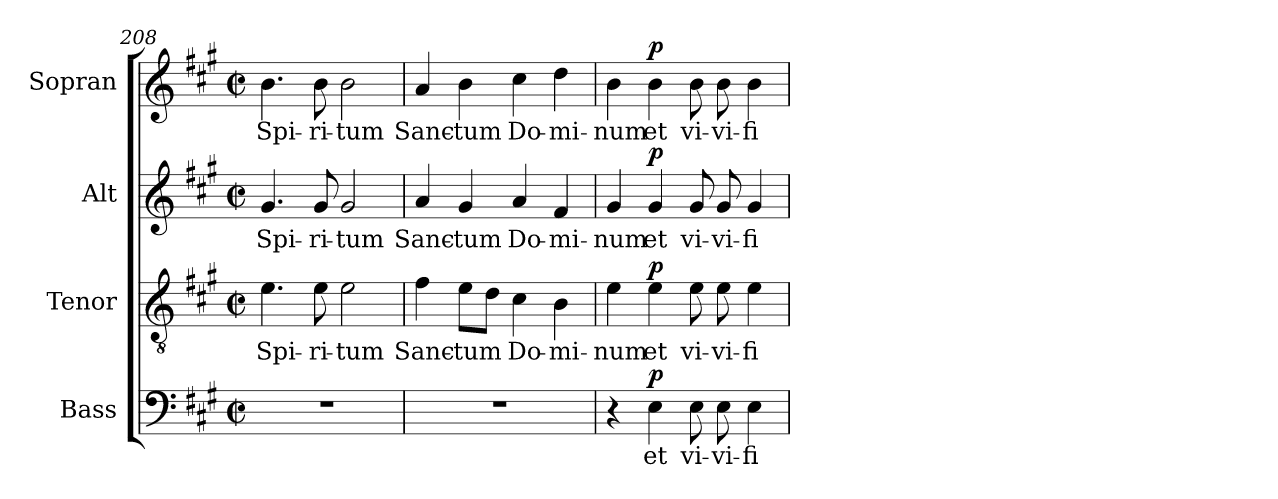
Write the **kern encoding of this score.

**kern	**text	**dynam	**kern	**text	**dynam	**kern	**text	**dynam	**kern	**text	**dynam
*part4	*part4	*part4	*part3	*part3	*part3	*part2	*part2	*part2	*part1	*part1	*part1
*staff4	*staff4	*staff4	*staff3	*staff3	*staff3	*staff2	*staff2	*staff2	*staff1	*staff1	*staff1
*I"Bass	*	*	*I"Tenor	*	*	*I"Alt	*	*	*I"Sopran	*	*
*I'B.	*	*	*I'T.	*	*	*I'A.	*	*	*I'S.	*	*
!!LO:PB:g=z
*clefF4	*	*	*clefGv2	*	*	*clefG2	*	*	*clefG2	*	*
*k[f#c#g#]	*	*	*k[f#c#g#]	*	*	*k[f#c#g#]	*	*	*k[f#c#g#]	*	*
*A:	*	*	*A:	*	*	*A:	*	*	*A:	*	*
*M2/2	*	*	*M2/2	*	*	*M2/2	*	*	*M2/2	*	*
*met(c|)	*	*	*met(c|)	*	*	*met(c|)	*	*	*met(c|)	*	*
=208	=208	=208	=208	=208	=208	=208	=208	=208	=208	=208	=208
!	!	!	!	!LO:LY:b	!	!	!LO:LY:b	!	!	!LO:LY:b	!
1r	.	.	4.e\	Spi-	.	4.g#/	Spi-	.	4.b\	Spi-	.
!	!	!	!	!LO:LY:b	!	!	!LO:LY:b	!	!	!LO:LY:b	!
.	.	.	8e\	-ri-	.	8g#/	-ri-	.	8b\	-ri-	.
!	!	!	!	!LO:LY:b	!	!	!LO:LY:b	!	!	!LO:LY:b	!
.	.	.	2e\	-tum	.	2g#/	-tum	.	2b\	-tum	.
=209	=209	=209	=209	=209	=209	=209	=209	=209	=209	=209	=209
!	!	!	!	!LO:LY:b	!	!	!LO:LY:b	!	!	!LO:LY:b	!
1r	.	.	4f#\	Sanc-	.	4a/	Sanc-	.	4a/	Sanc-	.
!	!	!	!	!LO:LY:b	!	!	!LO:LY:b	!	!	!LO:LY:b	!
.	.	.	8e\L	-tum	.	4g#/	-tum	.	4b\	-tum	.
.	.	.	8d\J	.	.	.	.	.	.	.	.
!	!	!	!	!LO:LY:b	!	!	!LO:LY:b	!	!	!LO:LY:b	!
.	.	.	4c#\	Do-	.	4a/	Do-	.	4cc#\	Do-	.
!	!	!	!	!LO:LY:b	!	!	!LO:LY:b	!	!	!LO:LY:b	!
.	.	.	4B\	-mi-	.	4f#/	-mi-	.	4dd\	-mi-	.
=210	=210	=210	=210	=210	=210	=210	=210	=210	=210	=210	=210
!	!	!	!	!LO:LY:b	!	!	!LO:LY:b	!	!	!LO:LY:b	!
4r	.	.	4e\	-num	.	4g#/	-num	.	4b\	-num	.
!	!LO:LY:b	!LO:DY:a	!	!LO:LY:b	!LO:DY:a	!	!LO:LY:b	!LO:DY:a	!	!LO:LY:b	!LO:DY:a
4E\	et	p	4e\	et	p	4g#/	et	p	4b\	et	p
!	!LO:LY:b	!	!	!LO:LY:b	!	!	!LO:LY:b	!	!	!LO:LY:b	!
8E\	vi-	.	8e\	vi-	.	8g#/	vi-	.	8b\	vi-	.
!	!LO:LY:b	!	!	!LO:LY:b	!	!	!LO:LY:b	!	!	!LO:LY:b	!
8E\	-vi-	.	8e\	-vi-	.	8g#/	-vi-	.	8b\	-vi-	.
!	!LO:LY:b	!	!	!LO:LY:b	!	!	!LO:LY:b	!	!	!LO:LY:b	!
4E\	-fi-	.	4e\	-fi-	.	4g#/	-fi-	.	4b\	-fi-	.
=	=	=	=	=	=	=	=	=	=	=	=
*-	*-	*-	*-	*-	*-	*-	*-	*-	*-	*-	*-
